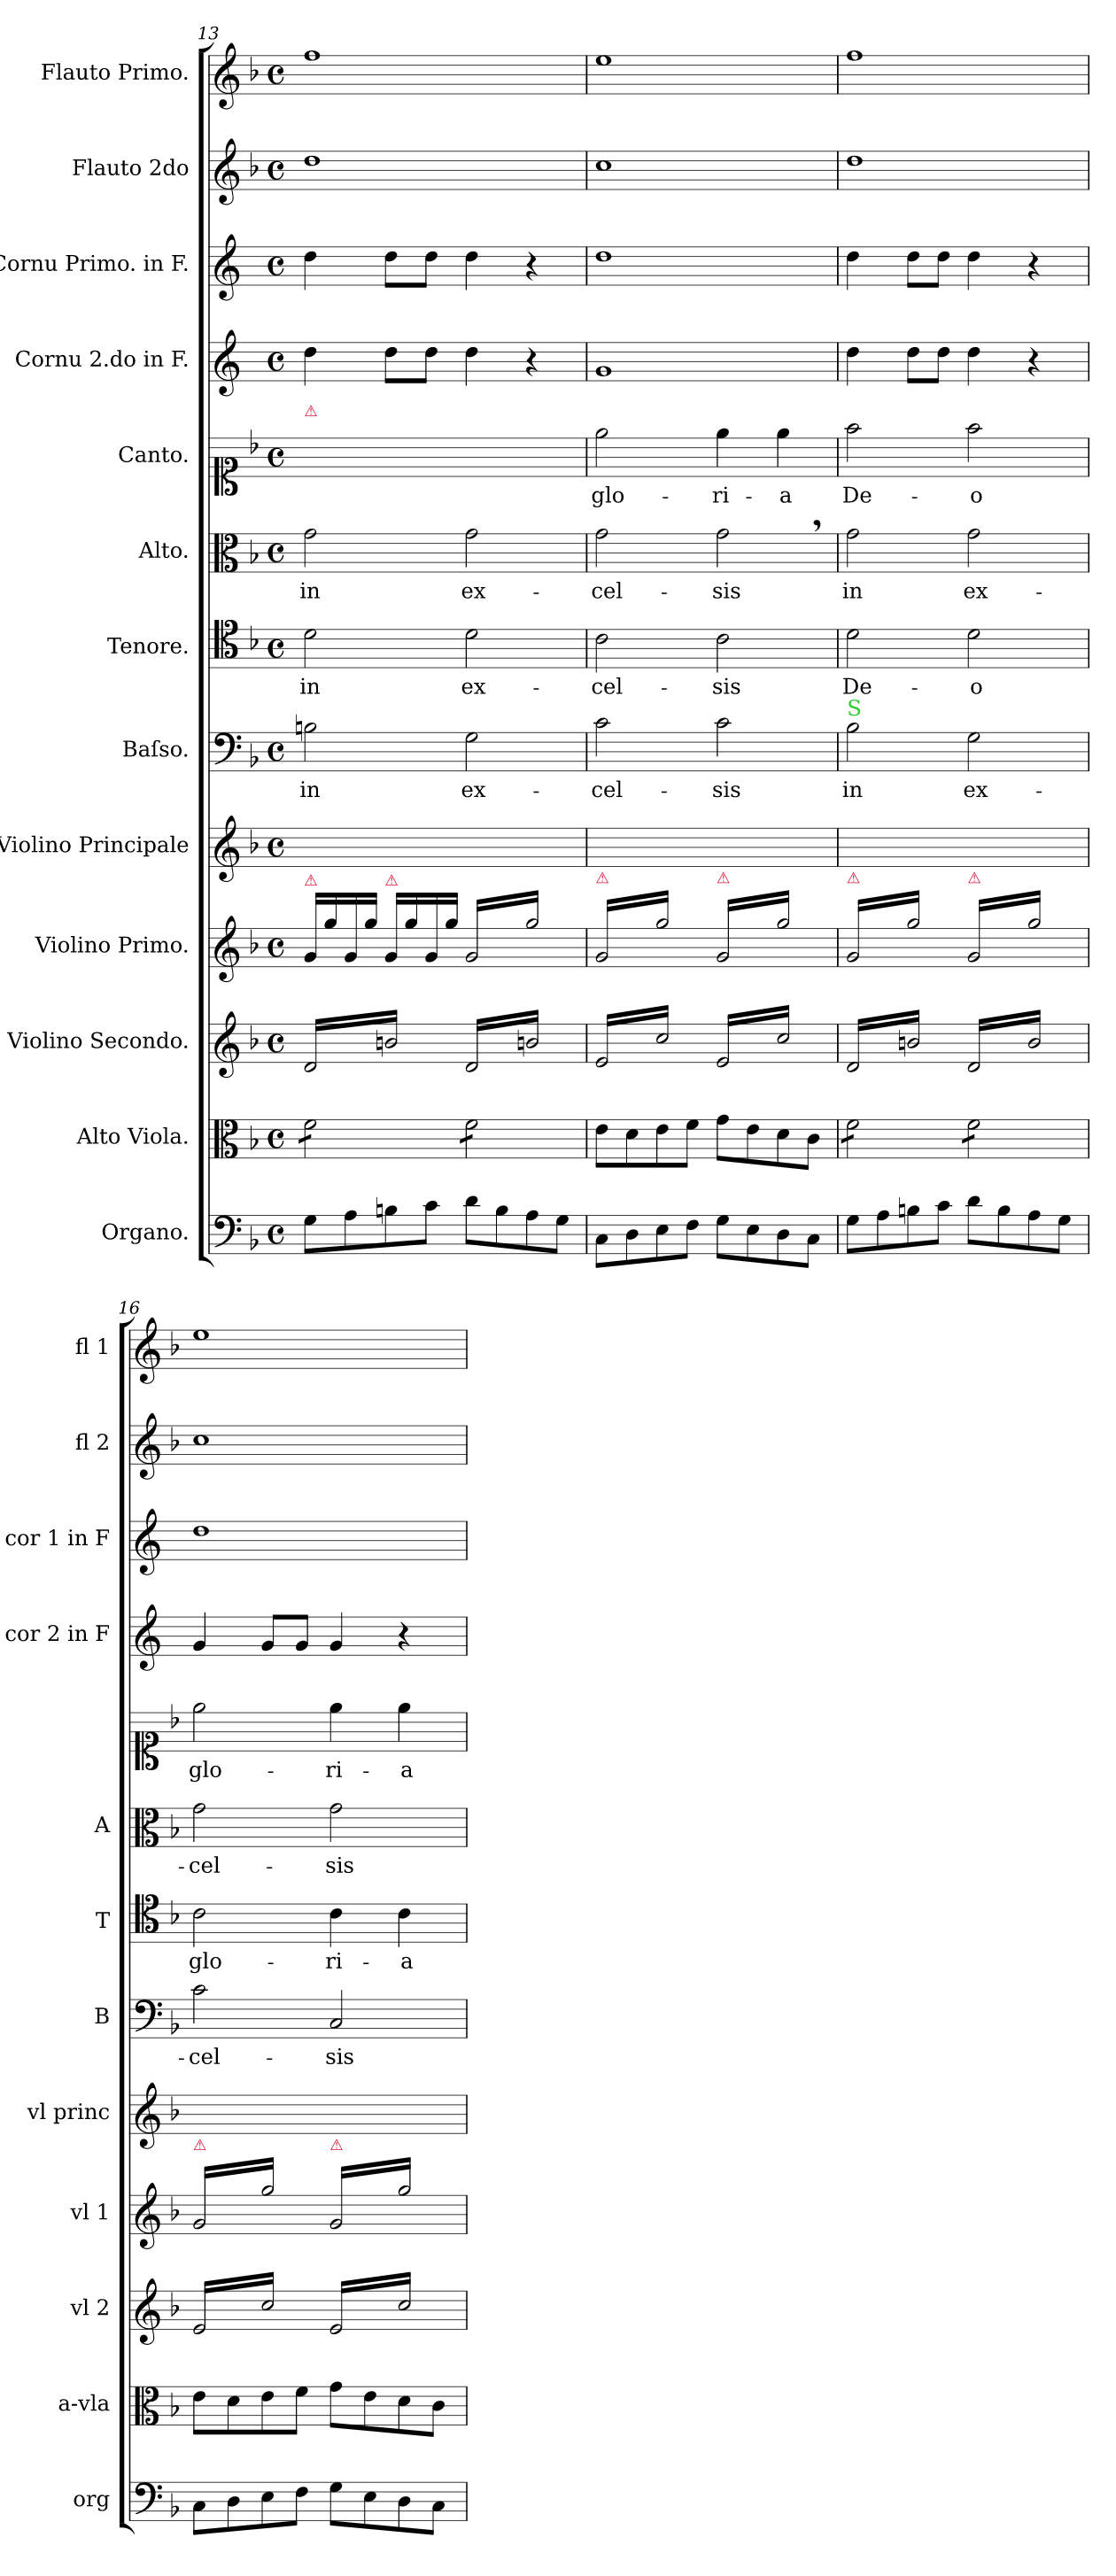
**kern	**kern	**kern	**kern	**kern	**kern	**text	**kern	**text	**kern	**text	**kern	**text	**kern	**kern	**kern	**kern
*part13	*part12	*part11	*part10	*part9	*part8	*part8	*part7	*part7	*part6	*part6	*part5	*part5	*part4	*part3	*part2	*part1
*staff13	*staff12	*staff11	*staff10	*staff9	*staff8	*staff8	*staff7	*staff7	*staff6	*staff6	*staff5	*staff5	*staff4	*staff3	*staff2	*staff1
*I"Organo.	*I"Alto Viola.	*I"Violino Secondo.	*I"Violino Primo.	*I"Violino Principale	*I"Baſso.	*	*I"Tenore.	*	*I"Alto.	*	*I"Canto.	*	*I"Cornu 2.do in F.	*I"Cornu Primo. in F.	*I"Flauto 2do	*I"Flauto Primo.
*I'org	*I'a-vla	*I'vl 2	*I'vl 1	*I'vl princ	*I'B	*	*I'T	*	*I'A	*	*	*	*I'cor 2 in F	*I'cor 1 in F	*I'fl 2	*I'fl 1
*clefF4	*clefC3	*clefG2	*clefG2	*clefG2	*clefF4	*	*clefC4	*	*clefC3	*	*clefC1	*	*clefG2	*clefG2	*clefG2	*clefG2
*	*	*	*	*	*	*	*	*	*	*	*	*	*ITrd4c7	*ITrd4c7	*	*
*k[b-]	*k[b-]	*k[b-]	*k[b-]	*k[b-]	*k[b-]	*	*k[b-]	*	*k[b-]	*	*k[b-]	*	*k[b-]	*k[b-]	*k[b-]	*k[b-]
*F:	*F:	*F:	*F:	*F:	*F:	*	*F:	*	*F:	*	*F:	*	*	*	*F:	*F:
*M4/4	*M4/4	*M4/4	*M4/4	*M4/4	*M4/4	*	*M4/4	*	*M4/4	*	*M4/4	*	*M4/4	*M4/4	*M4/4	*M4/4
*met(c)	*met(c)	*met(c)	*met(c)	*met(c)	*met(c)	*	*met(c)	*	*met(c)	*	*met(c)	*	*met(c)	*met(c)	*met(c)	*met(c)
=13	=13	=13	=13	=13	=13	=13	=13	=13	=13	=13	=13	=13	=13	=13	=13	=13
!	!	!	!	!	!	!	!	!	!	!	!LO:TX:a:color=crimson:t=⚠	!	!	!	!	!
!	!	!	!LO:TX:a:color=crimson:t=⚠	!	!	!	!	!	!	!	!	!	!	!	!	!
!	!	!	!	!	!	!	!	!	!	!LO:LY:i	!	!	!	!	!	!
*	*tremolo	*	*	*	*	*	*	*	*	*	*	*	*	*	*	*
*	*	*tremolo	*	*	*	*	*	*	*	*	*	*	*	*	*	*
8G\L	8f\L	16d/LL	16g/LL	1ryy	2Bn\	in	2d\	in	2g\	in	2ff\yy	-cel-	4g\	4g\	1dd	1ff
.	.	16bn/	16gg\	.	.	.	.	.	.	.	.	.	.	.	.	.
8A\	8f\	16d/	16g/	.	.	.	.	.	.	.	.	.	.	.	.	.
.	.	16bn/	16gg\JJ	.	.	.	.	.	.	.	.	.	.	.	.	.
!	!	!	!LO:TX:a:color=crimson:t=⚠	!	!	!	!	!	!	!	!	!	!	!	!	!
8Bn\	8f\	16d/	16g/LL	.	.	.	.	.	.	.	.	.	8g\L	8g\L	.	.
.	.	16bn/	16gg\	.	.	.	.	.	.	.	.	.	.	.	.	.
8c\J	8f\J	16d/	16g/	.	.	.	.	.	.	.	.	.	8g\J	8g\J	.	.
.	.	16bn/JJ	16gg\JJ	.	.	.	.	.	.	.	.	.	.	.	.	.
!	!	!	!LO:TX:a:color=crimson:t=⚠	!	!	!	!	!	!	!	!	!	!	!	!	!
!	!	!	!	!	!	!	!	!	!	!LO:LY:i	!	!	!	!	!	!
*	*	*	*tremolo	*	*	*	*	*	*	*	*	*	*	*	*	*
8d\L	8f\L	16d/LL	16g/LL	.	2G\	ex-	2d\	ex-	2g\	ex-	2ff\yy	-sis	4g\	4g\	.	.
.	.	16bn/	16gg/	.	.	.	.	.	.	.	.	.	.	.	.	.
8B\	8f\	16d/	16g/	.	.	.	.	.	.	.	.	.	.	.	.	.
.	.	16bn/	16gg/	.	.	.	.	.	.	.	.	.	.	.	.	.
8A\	8f\	16d/	16g/	.	.	.	.	.	.	.	.	.	4r	4r	.	.
.	.	16bn/	16gg/	.	.	.	.	.	.	.	.	.	.	.	.	.
8G\J	8f\J	16d/	16g/	.	.	.	.	.	.	.	.	.	.	.	.	.
*	*Xtremolo	*	*	*	*	*	*	*	*	*	*	*	*	*	*	*
.	.	16bn/JJ	16gg/JJ	.	.	.	.	.	.	.	.	.	.	.	.	.
=14	=14	=14	=14	=14	=14	=14	=14	=14	=14	=14	=14	=14	=14	=14	=14	=14
!	!	!	!LO:TX:a:color=crimson:t=⚠	!	!	!	!	!	!	!	!	!	!	!	!	!
!	!	!	!	!	!	!	!	!	!	!LO:LY:i	!	!	!	!	!	!
8C\L	8e\L	16e/LL	16g/LL	1ryy	2c\	-cel-	2c\	-cel-	2g\	-cel-	2ee\	glo-	1c	1g	1cc	1ee
.	.	16cc/	16gg/	.	.	.	.	.	.	.	.	.	.	.	.	.
8D\	8d\	16e/	16g/	.	.	.	.	.	.	.	.	.	.	.	.	.
.	.	16cc/	16gg/	.	.	.	.	.	.	.	.	.	.	.	.	.
8E\	8e\	16e/	16g/	.	.	.	.	.	.	.	.	.	.	.	.	.
.	.	16cc/	16gg/	.	.	.	.	.	.	.	.	.	.	.	.	.
8F\J	8f\J	16e/	16g/	.	.	.	.	.	.	.	.	.	.	.	.	.
.	.	16cc/JJ	16gg/JJ	.	.	.	.	.	.	.	.	.	.	.	.	.
!	!	!	!LO:TX:a:color=crimson:t=⚠	!	!	!	!	!	!	!	!	!	!	!	!	!
!	!	!	!	!	!	!	!	!	!	!LO:LY:i	!	!	!	!	!	!
8G\L	8g\L	16e/LL	16g/LL	.	2c\	-sis	2c\	-sis	2g,<\	-sis	4ee\	-ri-	.	.	.	.
.	.	16cc/	16gg/	.	.	.	.	.	.	.	.	.	.	.	.	.
8E\	8e\	16e/	16g/	.	.	.	.	.	.	.	.	.	.	.	.	.
.	.	16cc/	16gg/	.	.	.	.	.	.	.	.	.	.	.	.	.
8D\	8d\	16e/	16g/	.	.	.	.	.	.	.	4ee\	-a	.	.	.	.
.	.	16cc/	16gg/	.	.	.	.	.	.	.	.	.	.	.	.	.
8C\J	8c\J	16e/	16g/	.	.	.	.	.	.	.	.	.	.	.	.	.
.	.	16cc/JJ	16gg/JJ	.	.	.	.	.	.	.	.	.	.	.	.	.
=15	=15	=15	=15	=15	=15	=15	=15	=15	=15	=15	=15	=15	=15	=15	=15	=15
!	!	!	!	!	!LO:TX:a:color=limegreen:t=S	!	!	!	!	!	!	!	!	!	!	!
!	!	!	!LO:TX:a:color=crimson:t=⚠	!	!	!	!	!	!	!	!	!	!	!	!	!
!	!	!	!	!	!	!LO:LY:i	!	!	!	!LO:LY:i	!	!	!	!	!	!
*	*tremolo	*	*	*	*	*	*	*	*	*	*	*	*	*	*	*
8G\L	8f\L	16d/LL	16g/LL	1ryy	2B-\	in	2d\	De-	2g\	in	2ff\	De-	4g\	4g\	1dd	1ff
.	.	16bn/	16gg/	.	.	.	.	.	.	.	.	.	.	.	.	.
8A\	8f\	16d/	16g/	.	.	.	.	.	.	.	.	.	.	.	.	.
.	.	16bn/	16gg/	.	.	.	.	.	.	.	.	.	.	.	.	.
8Bn\	8f\	16d/	16g/	.	.	.	.	.	.	.	.	.	8g\L	8g\L	.	.
.	.	16bn/	16gg/	.	.	.	.	.	.	.	.	.	.	.	.	.
8c\J	8f\J	16d/	16g/	.	.	.	.	.	.	.	.	.	8g\J	8g\J	.	.
.	.	16bn/JJ	16gg/JJ	.	.	.	.	.	.	.	.	.	.	.	.	.
!	!	!	!LO:TX:a:color=crimson:t=⚠	!	!	!	!	!	!	!	!	!	!	!	!	!
!	!	!	!	!	!	!LO:LY:i	!	!	!	!LO:LY:i	!	!	!	!	!	!
8d\L	8f\L	16d/LL	16g/LL	.	2G\	ex-	2d\	-o	2g\	ex-	2ff\	-o	4g\	4g\	.	.
.	.	16b/	16gg/	.	.	.	.	.	.	.	.	.	.	.	.	.
8B\	8f\	16d/	16g/	.	.	.	.	.	.	.	.	.	.	.	.	.
.	.	16b/	16gg/	.	.	.	.	.	.	.	.	.	.	.	.	.
8A\	8f\	16d/	16g/	.	.	.	.	.	.	.	.	.	4r	4r	.	.
.	.	16b/	16gg/	.	.	.	.	.	.	.	.	.	.	.	.	.
8G\J	8f\J	16d/	16g/	.	.	.	.	.	.	.	.	.	.	.	.	.
*	*Xtremolo	*	*	*	*	*	*	*	*	*	*	*	*	*	*	*
.	.	16b/JJ	16gg/JJ	.	.	.	.	.	.	.	.	.	.	.	.	.
=16	=16	=16	=16	=16	=16	=16	=16	=16	=16	=16	=16	=16	=16	=16	=16	=16
!	!	!	!LO:TX:a:color=crimson:t=⚠	!	!	!	!	!	!	!	!	!	!	!	!	!
!	!	!	!	!	!	!LO:LY:i	!	!LO:LY:i	!	!LO:LY:i	!	!	!	!	!	!
8C\L	8e\L	16e/LL	16g/LL	1ryy	2c\	-cel-	2c\	glo-	2g\	-cel-	2ee\	glo-	4c/	1g	1cc	1ee
.	.	16cc/	16gg/	.	.	.	.	.	.	.	.	.	.	.	.	.
8D\	8d\	16e/	16g/	.	.	.	.	.	.	.	.	.	.	.	.	.
.	.	16cc/	16gg/	.	.	.	.	.	.	.	.	.	.	.	.	.
8E\	8e\	16e/	16g/	.	.	.	.	.	.	.	.	.	8c/L	.	.	.
.	.	16cc/	16gg/	.	.	.	.	.	.	.	.	.	.	.	.	.
8F\J	8f\J	16e/	16g/	.	.	.	.	.	.	.	.	.	8c/J	.	.	.
.	.	16cc/JJ	16gg/JJ	.	.	.	.	.	.	.	.	.	.	.	.	.
!	!	!	!LO:TX:a:color=crimson:t=⚠	!	!	!	!	!	!	!	!	!	!	!	!	!
!	!	!	!	!	!	!LO:LY:i	!	!LO:LY:i	!	!LO:LY:i	!	!	!	!	!	!
8G\L	8g\L	16e/LL	16g/LL	.	2C/	-sis	4c\	-ri-	2g\	-sis	4ee\	-ri-	4c/	.	.	.
.	.	16cc/	16gg/	.	.	.	.	.	.	.	.	.	.	.	.	.
8E\	8e\	16e/	16g/	.	.	.	.	.	.	.	.	.	.	.	.	.
.	.	16cc/	16gg/	.	.	.	.	.	.	.	.	.	.	.	.	.
!	!	!	!	!	!	!	!	!LO:LY:i	!	!	!	!	!	!	!	!
8D\	8d\	16e/	16g/	.	.	.	4c\	-a	.	.	4ee\	-a	4r	.	.	.
.	.	16cc/	16gg/	.	.	.	.	.	.	.	.	.	.	.	.	.
8C\J	8c\J	16e/	16g/	.	.	.	.	.	.	.	.	.	.	.	.	.
.	.	16cc/JJ	16gg/JJ	.	.	.	.	.	.	.	.	.	.	.	.	.
*	*	*	*Xtremolo	*	*	*	*	*	*	*	*	*	*	*	*	*
*	*	*Xtremolo	*	*	*	*	*	*	*	*	*	*	*	*	*	*
.	.	.	.	.	.	.	.	.	.	.	.	.	.	.	.	.
.	.	.	.	.	.	.	.	.	.	.	.	.	.	.	.	.
.	.	.	.	.	.	.	.	.	.	.	.	.	.	.	.	.
.	.	.	.	.	.	.	.	.	.	.	.	.	.	.	.	.
=	=	=	=	=	=	=	=	=	=	=	=	=	=	=	=	=
*-	*-	*-	*-	*-	*-	*-	*-	*-	*-	*-	*-	*-	*-	*-	*-	*-
